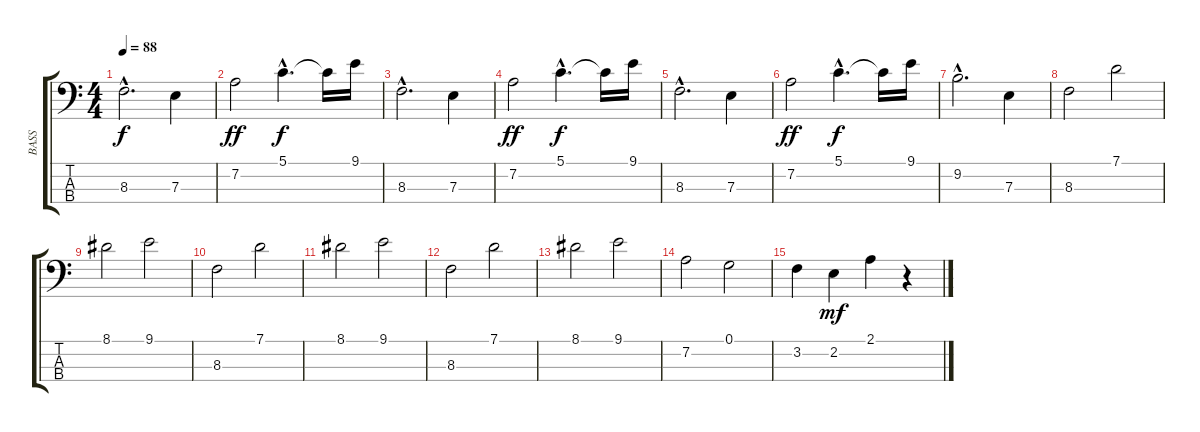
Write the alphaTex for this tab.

\track ("BASS" "BASS") {instrument electricbassfinger}
\staff {score tabs}
\tuning (G2 D2 A1 E1) {hide}
\ts (4 4)
\tempo 88
\clef f4
\ks c
8.3{hac}.2{d dy f} 7.3.4 |
7.2.2{dy ff} 5.1{hac}.4{d dy f} 5.1{t}.16 9.1.16 |
8.3{hac}.2{d} 7.3.4 |
7.2.2{dy ff} 5.1{hac}.4{d dy f} 5.1{t}.16 9.1.16 |
8.3{hac}.2{d} 7.3.4 |
7.2.2{dy ff} 5.1{hac}.4{d dy f} 5.1{t}.16 9.1.16 |
9.2{hac}.2{d} 7.3.4 |
8.3.2 7.1.2 |
8.1.2 9.1.2 |
8.3.2 7.1.2 |
8.1.2 9.1.2 |
8.3.2 7.1.2 |
8.1.2 9.1.2 |
7.2.2 0.1.2 |
3.2.4 2.2.4{dy mf} 2.1.4 r.4
